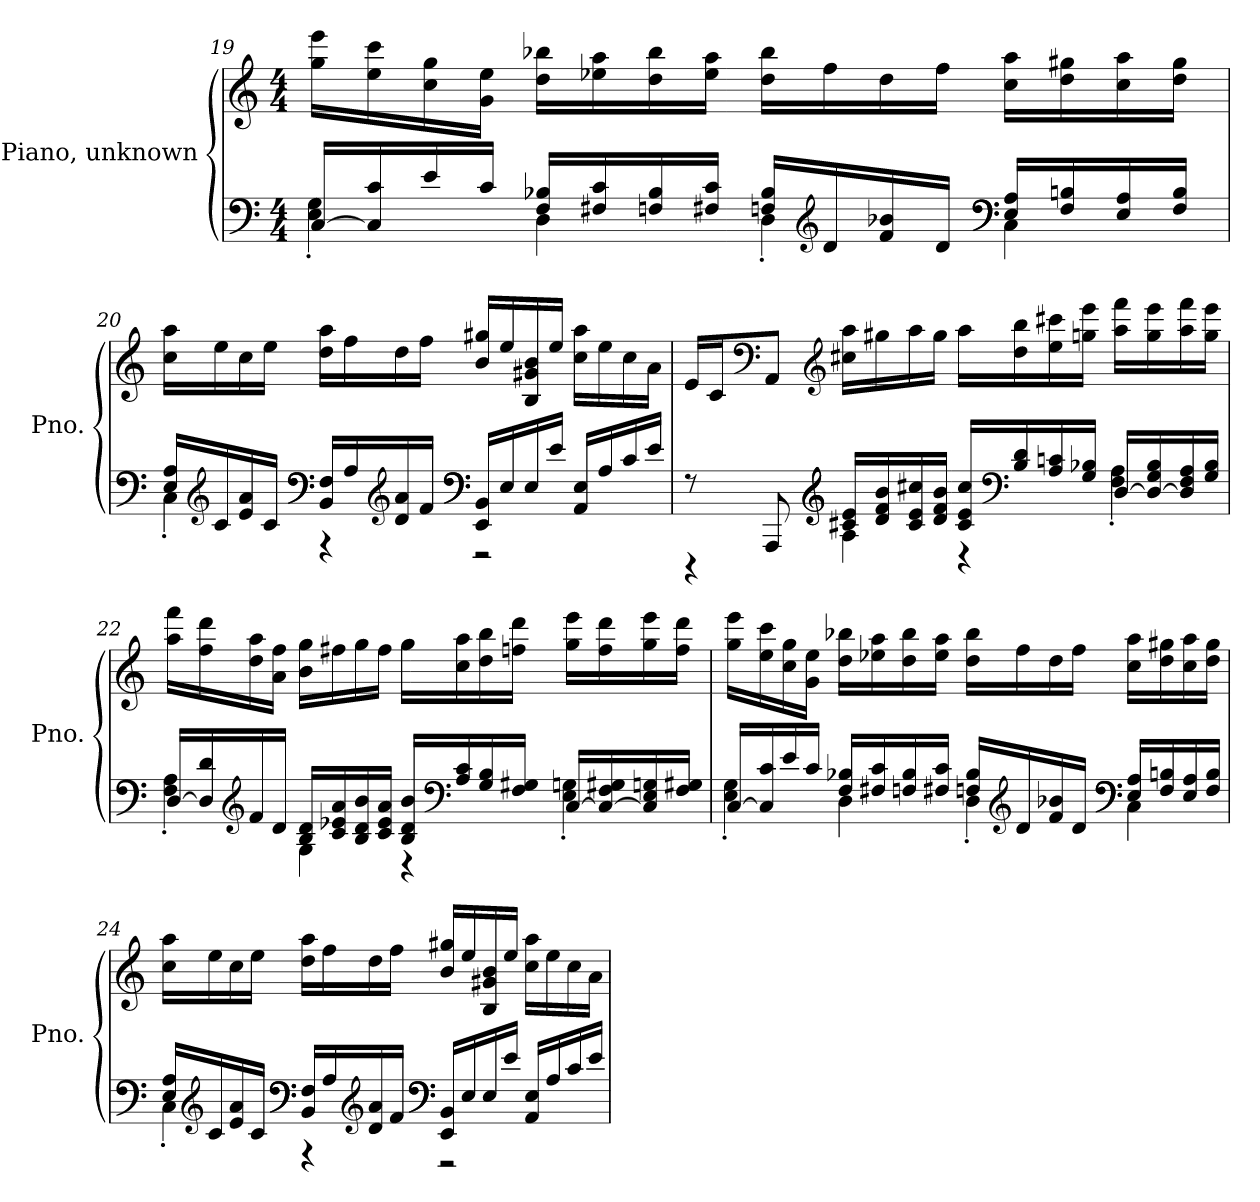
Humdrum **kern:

**kern	**kern
*part1	*part1
*staff2	*staff1
*I"Piano, unknown	*
*I'Pno.	*
!!LO:LB:g=z
*clefF4	*clefG2
*k[]	*k[]
*M4/4	*M4/4
=19	=19
*^	*
[16C/LL	4E\' 4G\'	16gg\ 16eee\LL
16C/] 16c/	.	16ee\ 16ccc\
16e/	.	16cc\ 16gg\
16c/JJ	.	16g\ 16ee\JJ
16F/ 16B-X/LL	4D\	16dd\ 16bb-X\LL
16F#X/ 16c/	.	16ee-X\ 16aa\
16Fn/ 16B-/	.	16dd\ 16bb-\
16F#X/ 16c/JJ	.	16ee-\ 16aa\JJ
16Fn/ 16B-/LL	4D'\	16dd\ 16bb-\LL
*clefG2	*	*
16d/	.	16ff\
16f/ 16b-X/	.	16dd\
16d/JJ	.	16ff\JJ
*clefF4	*	*
16E/ 16A/LL	4C\	16cc\ 16aa\LL
16F/ 16Bn/	.	16dd\ 16gg#X\
16E/ 16A/	.	16cc\ 16aa\
16F/ 16B/JJ	.	16dd\ 16gg#\JJ
!!LO:PB:g=z
=20	=20	=20
16E/ 16A/LL	4C'\	16cc\ 16aa\LL
*clefG2	*	*
16c/	.	16ee\
16e/ 16a/	.	16cc\
16c/JJ	.	16ee\JJ
*clefF4	*	*
16BB/ 16F/LL	4r	16dd\ 16aa\LL
16A/	.	16ff\
*clefG2	*	*
16d/ 16a/	.	16dd\
16f/JJ	.	16ff\JJ
*clefF4	*	*
16EE/ 16BB/LL	2r	16b/ 16gg#X/LL
16E/	.	16ee/
16E/	.	16B/ 16g#X/ 16b/
16e/JJ	.	16ee/JJ
16AA/ 16E/LL	.	16cc\ 16aa\LL
16A/	.	16ee\
16c/	.	16cc\
16e/JJ	.	16a\JJ
!!LO:LB:g=z
=21	=21	=21
8r	4r	16e/LL
.	.	16c/J
*	*	*clefF4
8AAA/	.	8AA/J
*clefG2	*	*clefG2
16c#X/ 16e/LL	4A\	16cc#X\ 16aa\LL
16d/ 16f/ 16b/	.	16gg#X\
16c#/ 16e/ 16cc#X/	.	16aa\
16d/ 16f/ 16b/JJ	.	16gg#\JJ
16c#/ 16e/ 16cc#/LL	4r	16aa\LL
*clefF4	*	*
16B/ 16d/	.	16dd\ 16bb\
16A/ 16cn/	.	16ee\ 16ccc#X\
16G/ 16B-X/JJ	.	16ggn\ 16eee\JJ
[16D/LL	4F\' 4A\'	16aa\ 16fff\LL
16D/_ 16G/ 16B-/	.	16gg\ 16eee\
16D/] 16F/ 16A/	.	16aa\ 16fff\
16G/ 16B-/JJ	.	16gg\ 16eee\JJ
!!LO:LB:g=z
=22	=22	=22
[16D/LL	4F\' 4A\'	16aa\ 16fff\LL
16D/] 16d/	.	16ff\ 16ddd\
*clefG2	*	*
16f/	.	16dd\ 16aa\
16d/JJ	.	16a\ 16ff\JJ
16B/ 16d/LL	4G\	16b\ 16gg\LL
16c/ 16e-X/ 16a/	.	16ff#X\
16B/ 16d/ 16b/	.	16gg\
16c/ 16e-/ 16a/JJ	.	16ff#\JJ
16B/ 16d/ 16b/LL	4r	16gg\LL
*clefF4	*	*
16A/ 16c/	.	16cc\ 16aa\
16G/ 16B/	.	16dd\ 16bb\
16F/ 16G#X/JJ	.	16ffn\ 16ddd\JJ
[16C/LL	4E\' 4Gn\'	16gg\ 16eee\LL
16C/_ 16F/ 16G#X/	.	16ff\ 16ddd\
16C/] 16E/ 16Gn/	.	16gg\ 16eee\
16F/ 16G#X/JJ	.	16ff\ 16ddd\JJ
!!LO:LB:g=z
=23	=23	=23
[16C/LL	4E\' 4G\'	16gg\ 16eee\LL
16C/] 16c/	.	16ee\ 16ccc\
16e/	.	16cc\ 16gg\
16c/JJ	.	16g\ 16ee\JJ
16F/ 16B-X/LL	4D\	16dd\ 16bb-X\LL
16F#X/ 16c/	.	16ee-X\ 16aa\
16Fn/ 16B-/	.	16dd\ 16bb-\
16F#X/ 16c/JJ	.	16ee-\ 16aa\JJ
16Fn/ 16B-/LL	4D'\	16dd\ 16bb-\LL
*clefG2	*	*
16d/	.	16ff\
16f/ 16b-X/	.	16dd\
16d/JJ	.	16ff\JJ
*clefF4	*	*
16E/ 16A/LL	4C\	16cc\ 16aa\LL
16F/ 16Bn/	.	16dd\ 16gg#X\
16E/ 16A/	.	16cc\ 16aa\
16F/ 16B/JJ	.	16dd\ 16gg#\JJ
!!LO:LB:g=z
=24	=24	=24
16E/ 16A/LL	4C'\	16cc\ 16aa\LL
*clefG2	*	*
16c/	.	16ee\
16e/ 16a/	.	16cc\
16c/JJ	.	16ee\JJ
*clefF4	*	*
16BB/ 16F/LL	4r	16dd\ 16aa\LL
16A/	.	16ff\
*clefG2	*	*
16d/ 16a/	.	16dd\
16f/JJ	.	16ff\JJ
*clefF4	*	*
16EE/ 16BB/LL	2r	16b/ 16gg#X/LL
16E/	.	16ee/
16E/	.	16B/ 16g#X/ 16b/
16e/JJ	.	16ee/JJ
16AA/ 16E/LL	.	16cc\ 16aa\LL
16A/	.	16ee\
16c/	.	16cc\
16e/JJ	.	16a\JJ
*v	*v	*
=	=
*-	*-
